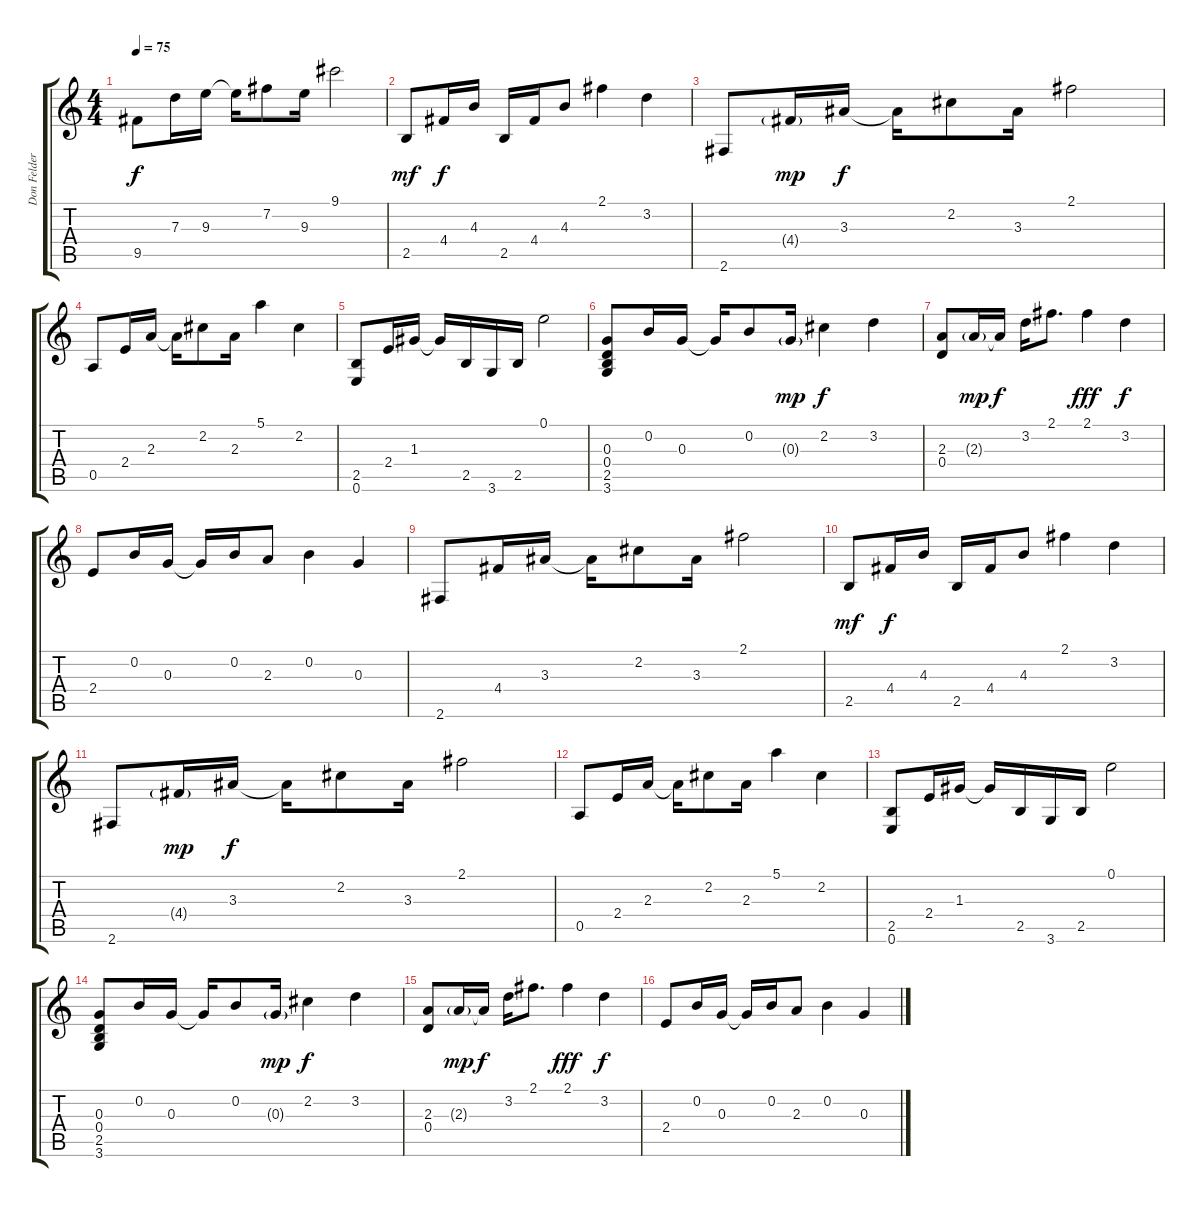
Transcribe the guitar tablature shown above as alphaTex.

\track ("Don Felder" "Don Felder") {instrument acousticguitarnylon}
\staff {score tabs}
\tuning (E4 B3 G3 D3 A2 E2) {hide}
\ts (4 4)
\tempo 75
\clef g2
\ks c
9.5.8{dy f} 7.3.16 9.3.16 9.3{t}.16 7.2.8 9.3.16 9.1.2 |
2.5.8{dy mf volume 10} 4.4.16{dy f} 4.3.16 2.5.16 4.4.16 4.3.8 2.1.4 3.2.4 |
2.6.8 4.4{g}.16{dy mp} 3.3.16{dy f} 3.3{t}.16 2.2.8 3.3.16 2.1.2 |
0.5.8 2.4.16 2.3.16 2.3{t}.16 2.2.8 2.3.16 5.1.4 2.2.4 |
(2.5 0.6).8 2.4.16 1.3.16 1.3{t}.16 2.5.16 3.6.16 2.5.16 0.1.2 |
(0.3 0.4 2.5 3.6).8 0.2.16 0.3.16 0.3{t}.16 0.2.8 0.3{g}.16{dy mp} 2.2.4{dy f} 3.2.4 |
(2.3 0.4).8 2.3{g}.16{dy mp} 2.3{t}.16{dy f} 3.2.16 2.1.8{d} 2.1.4{dy fff} 3.2.4{dy f} |
2.4.8 0.2.16 0.3.16 0.3{t}.16 0.2.16 2.3.8 0.2.4 0.3.4 |
2.6.8 4.4.16 3.3.16 3.3{t}.16 2.2.8 3.3.16 2.1.2 |
2.5.8{dy mf volume 10} 4.4.16{dy f} 4.3.16 2.5.16 4.4.16 4.3.8 2.1.4 3.2.4 |
2.6.8 4.4{g}.16{dy mp} 3.3.16{dy f} 3.3{t}.16 2.2.8 3.3.16 2.1.2 |
0.5.8 2.4.16 2.3.16 2.3{t}.16 2.2.8 2.3.16 5.1.4 2.2.4 |
(2.5 0.6).8 2.4.16 1.3.16 1.3{t}.16 2.5.16 3.6.16 2.5.16 0.1.2 |
(0.3 0.4 2.5 3.6).8 0.2.16 0.3.16 0.3{t}.16 0.2.8 0.3{g}.16{dy mp} 2.2.4{dy f} 3.2.4 |
(2.3 0.4).8 2.3{g}.16{dy mp} 2.3{t}.16{dy f} 3.2.16 2.1.8{d} 2.1.4{dy fff} 3.2.4{dy f} |
2.4.8 0.2.16 0.3.16 0.3{t}.16 0.2.16 2.3.8 0.2.4 0.3.4
